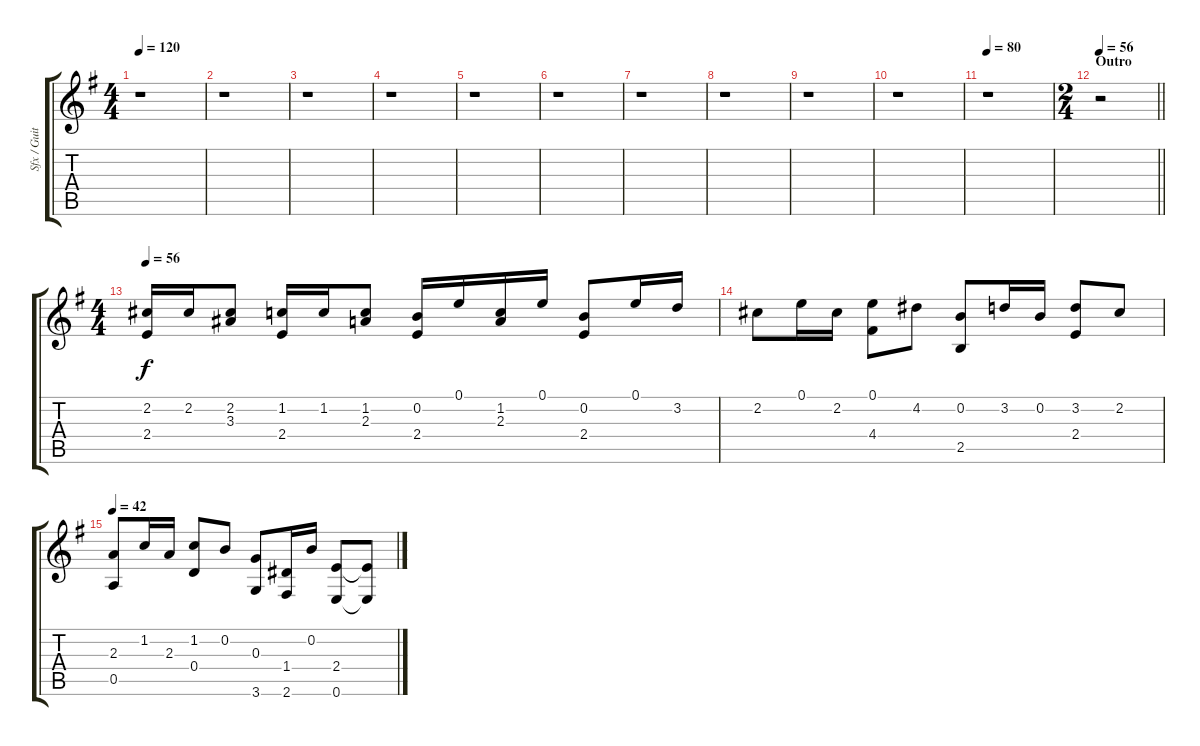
\track ("Sfx / Guitar" "Sfx / Guit") {instrument acousticguitarsteel}
\staff {score tabs}
\tuning (E4 B3 G3 D3 A2 E2) {hide}
\ts (4 4)
\tempo 120
\clef g2
\ks eminor
r.1{dy f} |
r.1 |
r.1 |
r.1 |
r.1 |
r.1 |
r.1 |
r.1 |
r.1 |
r.1 |
\tempo 80
r.1{volume 0} |
\ts (2 4)
\section ("" "Outro")
\tempo 56
\barLineRight lightlight
r.2{volume 6 instrument musicbox} |
\ts (4 4)
\tempo 56
(2.2 2.4).16{instrument musicbox} 2.2.16 (2.2 3.3).8 (1.2 2.4).16 1.2.16 (1.2 2.3).8 (0.2 2.4).16 0.1.16 (1.2 2.3).16 0.1.16 (0.2 2.4).8 0.1.16 3.2.16 |
2.2.8 0.1.16 2.2.16 (0.1 4.4).8 4.2.8 (0.2 2.5).8 3.2.16 0.2.16 (3.2 2.4).8 2.2.8 |
\tempo 42
(2.3 0.5).8 1.2.16 2.3.16 (1.2 0.4).8 0.2.8 (0.3 3.6).8 (1.4 2.6).16 0.2.16 (2.4 0.6).8 (2.4{t} 0.6{t}).8
